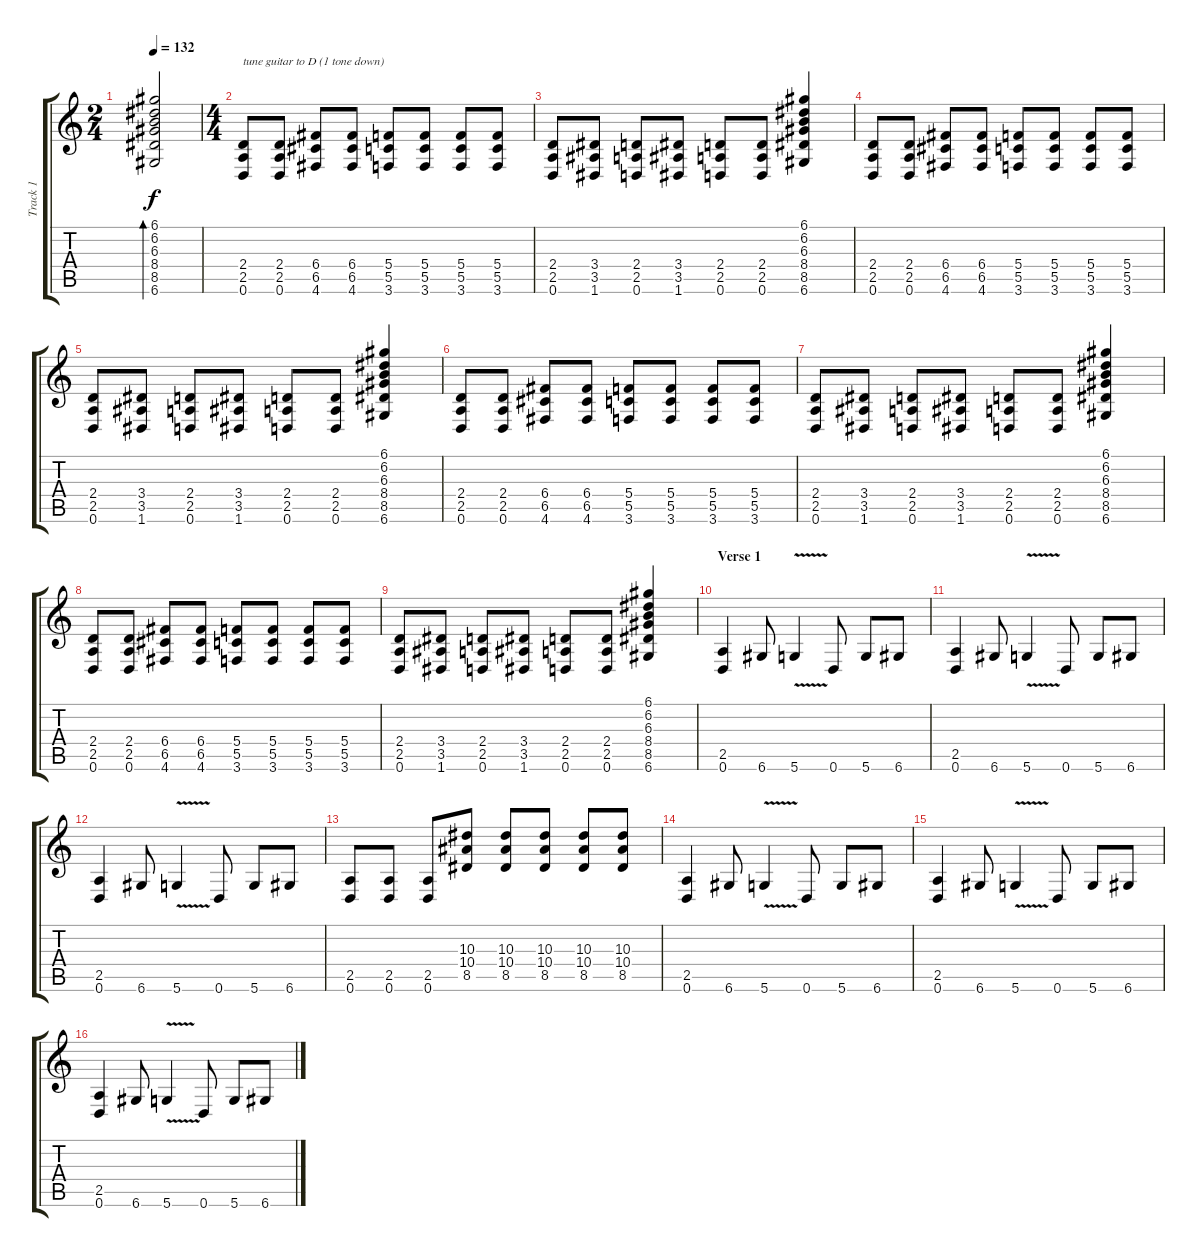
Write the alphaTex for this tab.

\track ("Track 1" "Track 1") {instrument overdrivenguitar}
\staff {score tabs}
\tuning (D4 A3 F3 C3 G2 D2) {hide}
\ts (2 4)
\tempo 132
\clef g2
\ks c
(6.1 6.2 6.3 8.4 8.5 6.6).2{bd 240 dy f instrument overdrivenguitar} |
\ts (4 4)
(2.4 2.5 0.6).8{txt "tune guitar to D (1 tone down)"} (2.4 2.5 0.6).8 (6.4 6.5 4.6).8 (6.4 6.5 4.6).8 (5.4 5.5 3.6).8 (5.4 5.5 3.6).8 (5.4 5.5 3.6).8 (5.4 5.5 3.6).8 |
(2.4 2.5 0.6).8 (3.4 3.5 1.6).8 (2.4 2.5 0.6).8 (3.4 3.5 1.6).8 (2.4 2.5 0.6).8 (2.4 2.5 0.6).8 (6.1 6.2 6.3 8.4 8.5 6.6).4 |
(2.4 2.5 0.6).8 (2.4 2.5 0.6).8 (6.4 6.5 4.6).8 (6.4 6.5 4.6).8 (5.4 5.5 3.6).8 (5.4 5.5 3.6).8 (5.4 5.5 3.6).8 (5.4 5.5 3.6).8 |
(2.4 2.5 0.6).8 (3.4 3.5 1.6).8 (2.4 2.5 0.6).8 (3.4 3.5 1.6).8 (2.4 2.5 0.6).8 (2.4 2.5 0.6).8 (6.1 6.2 6.3 8.4 8.5 6.6).4 |
(2.4 2.5 0.6).8 (2.4 2.5 0.6).8 (6.4 6.5 4.6).8 (6.4 6.5 4.6).8 (5.4 5.5 3.6).8 (5.4 5.5 3.6).8 (5.4 5.5 3.6).8 (5.4 5.5 3.6).8 |
(2.4 2.5 0.6).8 (3.4 3.5 1.6).8 (2.4 2.5 0.6).8 (3.4 3.5 1.6).8 (2.4 2.5 0.6).8 (2.4 2.5 0.6).8 (6.1 6.2 6.3 8.4 8.5 6.6).4 |
(2.4 2.5 0.6).8 (2.4 2.5 0.6).8 (6.4 6.5 4.6).8 (6.4 6.5 4.6).8 (5.4 5.5 3.6).8 (5.4 5.5 3.6).8 (5.4 5.5 3.6).8 (5.4 5.5 3.6).8 |
(2.4 2.5 0.6).8 (3.4 3.5 1.6).8 (2.4 2.5 0.6).8 (3.4 3.5 1.6).8 (2.4 2.5 0.6).8 (2.4 2.5 0.6).8 (6.1 6.2 6.3 8.4 8.5 6.6).4 |
\section ("" "Verse 1")
(2.5 0.6).4 6.6.8 5.6{v}.4 0.6.8 5.6.8 6.6.8 |
(2.5 0.6).4 6.6.8 5.6{v}.4 0.6.8 5.6.8 6.6.8 |
(2.5 0.6).4 6.6.8 5.6{v}.4 0.6.8 5.6.8 6.6.8 |
(2.5 0.6).8 (2.5 0.6).8 (2.5 0.6).8 (10.3 10.4 8.5).8 (10.3 10.4 8.5).8 (10.3 10.4 8.5).8 (10.3 10.4 8.5).8 (10.3 10.4 8.5).8 |
(2.5 0.6).4 6.6.8 5.6{v}.4 0.6.8 5.6.8 6.6.8 |
(2.5 0.6).4 6.6.8 5.6{v}.4 0.6.8 5.6.8 6.6.8 |
(2.5 0.6).4 6.6.8 5.6{v}.4 0.6.8 5.6.8 6.6.8
